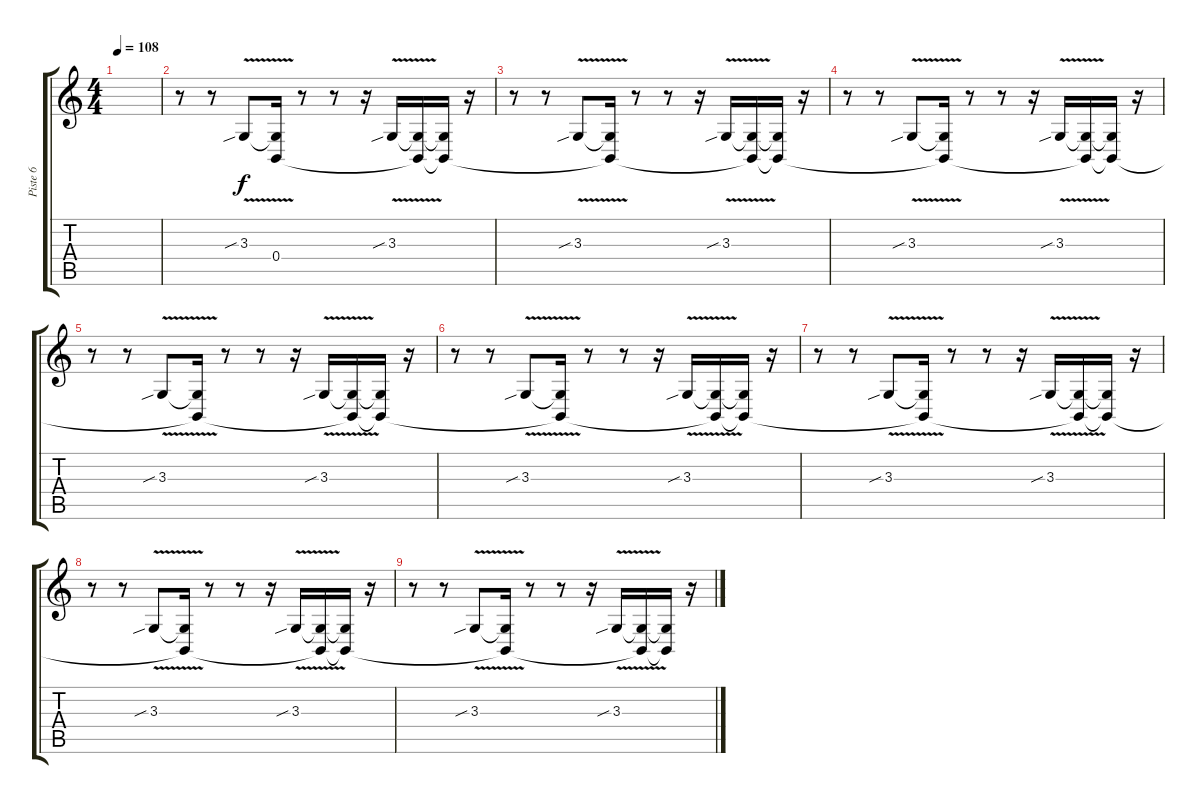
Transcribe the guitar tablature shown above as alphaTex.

\track ("Piste 6" "Piste 6") {instrument lead1square}
\staff {score tabs}
\tuning (Db4 Ab3 E3 B2 Gb2 B1) {hide}
\ts (4 4)
\tempo 108
\clef g2
\ks c
|
r.8 r.8 3.3{v sib}.8 (3.3{t} 0.4).16 r.8 r.8 r.16 3.3{v sib}.16 (3.3{t} 0.4{t}).16 (3.3{t} 0.4{t}).16 r.16 |
r.8 r.8 3.3{v sib}.8 (3.3{t} 0.4{t}).16 r.8 r.8 r.16 3.3{v sib}.16 (3.3{t} 0.4{t}).16 (3.3{t} 0.4{t}).16 r.16 |
r.8 r.8 3.3{v sib}.8 (3.3{t} 0.4{t}).16 r.8 r.8 r.16 3.3{v sib}.16 (3.3{t} 0.4{t}).16 (3.3{t} 0.4{t}).16 r.16 |
r.8 r.8 3.3{v sib}.8 (3.3{t} 0.4{t}).16 r.8 r.8 r.16 3.3{v sib}.16 (3.3{t} 0.4{t}).16 (3.3{t} 0.4{t}).16 r.16 |
r.8 r.8 3.3{v sib}.8 (3.3{t} 0.4{t}).16 r.8 r.8 r.16 3.3{v sib}.16 (3.3{t} 0.4{t}).16 (3.3{t} 0.4{t}).16 r.16 |
r.8 r.8 3.3{v sib}.8 (3.3{t} 0.4{t}).16 r.8 r.8 r.16 3.3{v sib}.16 (3.3{t} 0.4{t}).16 (3.3{t} 0.4{t}).16 r.16 |
r.8 r.8 3.3{v sib}.8 (3.3{t} 0.4{t}).16 r.8 r.8 r.16 3.3{v sib}.16 (3.3{t} 0.4{t}).16 (3.3{t} 0.4{t}).16 r.16 |
r.8 r.8 3.3{v sib}.8 (3.3{t} 0.4{t}).16 r.8 r.8 r.16 3.3{v sib}.16 (3.3{t} 0.4{t}).16 (3.3{t} 0.4{t}).16 r.16
